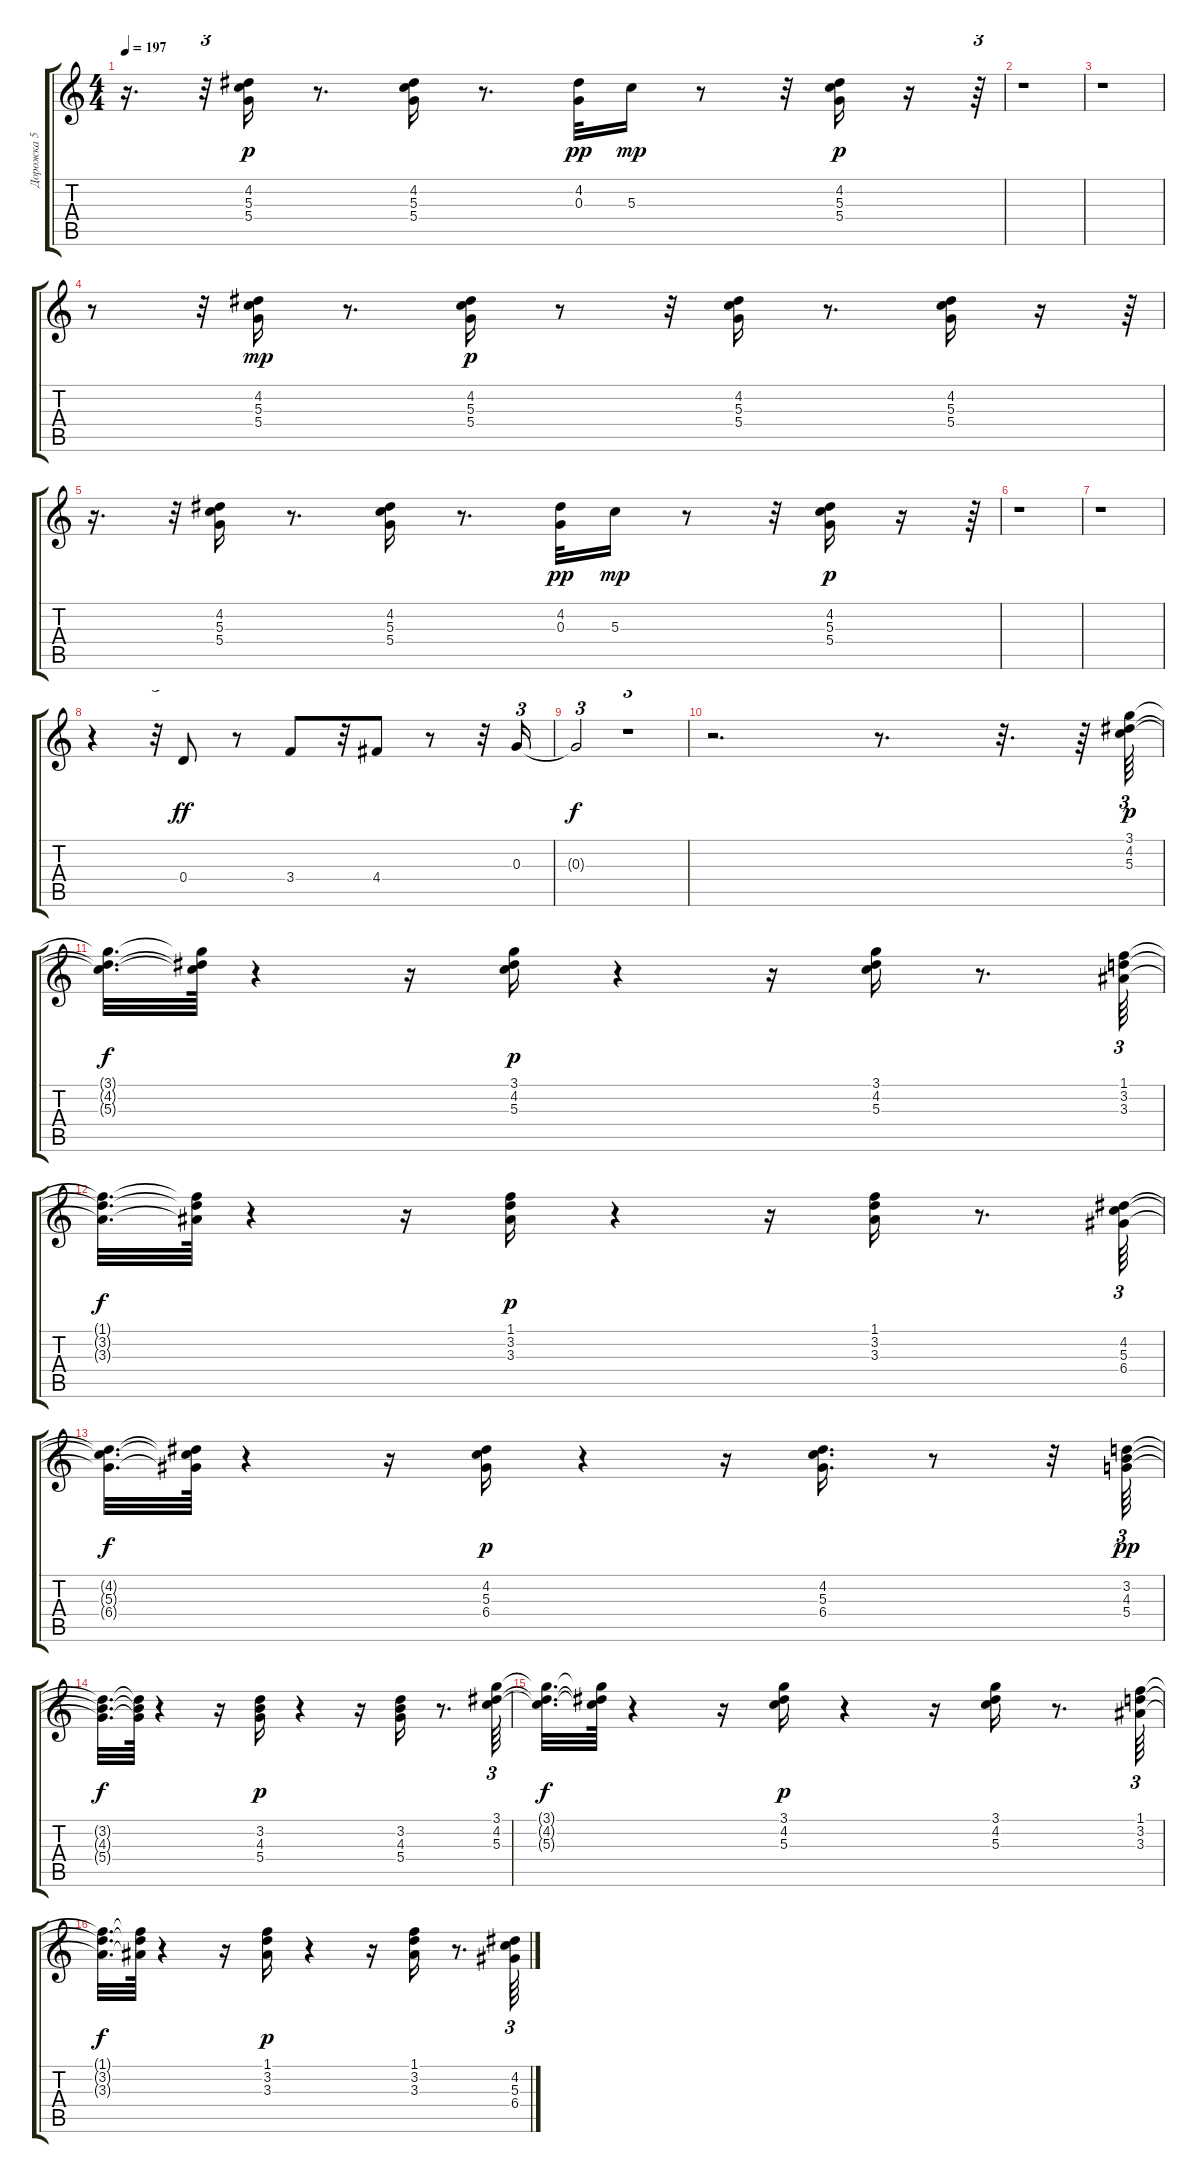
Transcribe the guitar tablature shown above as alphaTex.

\track ("Дорожка 5" "Дорожка 5") {instrument electricguitarclean}
\staff {score tabs}
\tuning (E4 B3 G3 D3 A2 E2) {hide}
\ts (4 4)
\tempo 197
\clef g2
\ks c
r.16{d dy p} r.32{tu (3 2)} (4.2 5.3 5.4).16 r.8{d} (4.2 5.3 5.4).16 r.8{d} (4.2 0.3).32{dy pp} 5.3.16{dy mp} r.8 r.32 (4.2 5.3 5.4).16{dy p} r.16 r.64{tu (3 2)} |
r.1 |
r.1 |
r.8 r.32{tu (3 2)} (4.2 5.3 5.4).16{dy mp} r.8{d} (4.2 5.3 5.4).16{dy p} r.8 r.32 (4.2 5.3 5.4).16 r.8{d} (4.2 5.3 5.4).16 r.16 r.64{tu (3 2)} |
r.16{d} r.32{tu (3 2)} (4.2 5.3 5.4).16 r.8{d} (4.2 5.3 5.4).16 r.8{d} (4.2 0.3).32{dy pp} 5.3.16{dy mp} r.8 r.32 (4.2 5.3 5.4).16{dy p} r.16 r.64{tu (3 2)} |
r.1 |
r.1 |
r.4 r.32{tu (3 2)} 0.4.8{dy ff} r.8 3.4.8 r.32 4.4.8 r.8 r.32 0.3.16{tu (3 2)} |
0.3{t}.2{tu (3 2) dy f} r.1{tu (3 2)} |
r.2{d} r.8{d} r.32{d} r.64 (3.1 4.2 5.3).64{tu (3 2) dy p} |
(3.1{t} 4.2{t} 5.3{t}).32{d dy f} (3.1{t} 4.2{t} 5.3{t}).64 r.4 r.16 (3.1 4.2 5.3).16{dy p} r.4 r.16 (3.1 4.2 5.3).16 r.8{d} (1.1 3.2 3.3).64{tu (3 2)} |
(1.1{t} 3.2{t} 3.3{t}).32{d dy f} (1.1{t} 3.2{t} 3.3{t}).64 r.4 r.16 (1.1 3.2 3.3).16{dy p} r.4 r.16 (1.1 3.2 3.3).16 r.8{d} (4.2 5.3 6.4).64{tu (3 2)} |
(4.2{t} 5.3{t} 6.4{t}).32{d dy f} (4.2{t} 5.3{t} 6.4{t}).64 r.4 r.16 (4.2 5.3 6.4).16{dy p} r.4 r.16 (4.2 5.3 6.4).16{d} r.8 r.32 (3.2 4.3 5.4).64{tu (3 2) dy pp} |
(3.2{t} 4.3{t} 5.4{t}).32{d dy f} (3.2{t} 4.3{t} 5.4{t}).64 r.4 r.16 (3.2 4.3 5.4).16{dy p} r.4 r.16 (3.2 4.3 5.4).16 r.8{d} (3.1 4.2 5.3).64{tu (3 2)} |
(3.1{t} 4.2{t} 5.3{t}).32{d dy f} (3.1{t} 4.2{t} 5.3{t}).64 r.4 r.16 (3.1 4.2 5.3).16{dy p} r.4 r.16 (3.1 4.2 5.3).16 r.8{d} (1.1 3.2 3.3).64{tu (3 2)} |
(1.1{t} 3.2{t} 3.3{t}).32{d dy f} (1.1{t} 3.2{t} 3.3{t}).64 r.4 r.16 (1.1 3.2 3.3).16{dy p} r.4 r.16 (1.1 3.2 3.3).16 r.8{d} (4.2 5.3 6.4).64{tu (3 2)}
